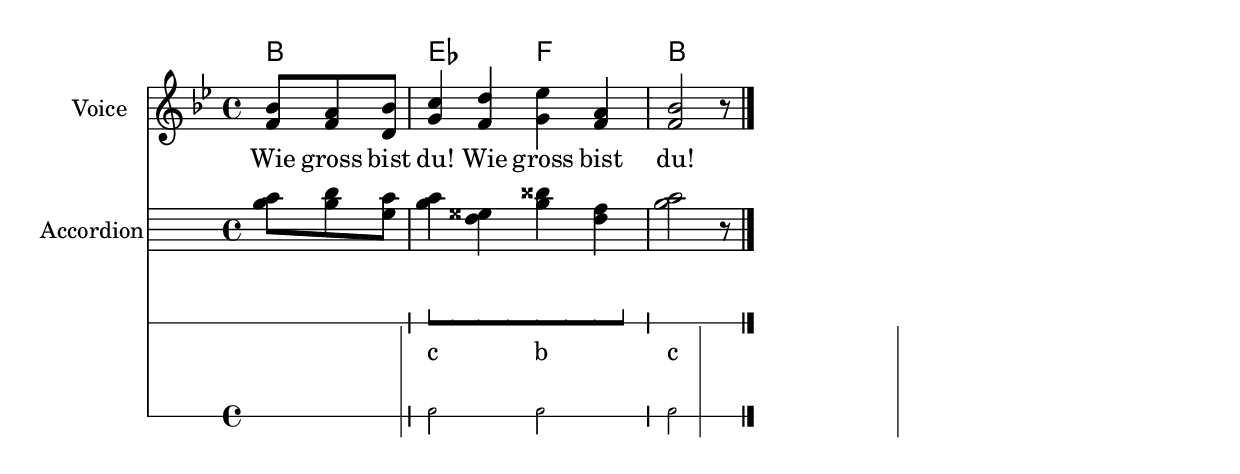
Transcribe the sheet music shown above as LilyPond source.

%% Do not edit this file; it is automatically
%% generated from LSR http://lsr.dsi.unimi.it
%% This file is in the public domain.
\version "2.13.20"

\header {
  lsrtags = "template"

  texidoc = "
A template to write a score for a diatonic accordion.

- There is a horizontal staff indicating if the accordion must be
pushed (thick line) or pulled (thin line)

- There is a small rhythmic staff with lyrics that describes the bass
buttons to press. The bar lines are made from gridlines

- The tabulator staff for diatonic accordions shows the geographic
position of the buttons and not (as for every other instrument) the
pitch of the notes; the keys on the melody-side of the accordion are
placed in three columns and about 12 rows


In the tabulator staff notation the outermost column is described with
notes between lines, the innermost column is described with notes
between lines and a cross as accidental, and the middle column is
described with notes on a line, whereby the row in the middle is
represented on the middle line in the staff.


Some words to transpose piano notes to the diatonic accordion:


1. Every diatonic accordion is built for some keys only (for example,
for the keys of C major and F major), so it is important to transpose a
piano melody to match one of these keys. Transpose the source code, not
only the output because this code is required later on to translate it
once more to the tabulator staff. This can be done with the command
@code{displayLilyMusic}.


2. You have to alternate the push- and pull-direction of the accordion
regularly. If the player has a too long part to pull the accordion gets
broken. On the other hand, some harmonies are only available in one
direction. Considering this, decide which parts of the melody are the
push-parts and which the pull-parts.


3. For each pull- or push-part translate the piano notes to the
according tabulature representation.


This snippet comes with a useful optional macro for the jEdit text
editor.

"
  doctitle = "Score for diatonic accordion"
} % begin verbatim

verse = \lyricmode { Wie gross bist du! Wie gross bist du! }

harmonies = \new ChordNames \chordmode {
  \germanChords
  \set chordChanges = ##t
  bes8 bes8 bes8
  es2 f
  bes1
}

NoStem = \override Stem #'transparent = ##t
NoNoteHead = \override NoteHead #'transparent = ##t
ZeroBeam = \override Beam  #'positions = #'(0 . 0)

staffTabLine = \new Staff \with {
  \remove "Time_signature_engraver"
  \remove "Clef_engraver"
} {
  \override Staff.StaffSymbol #'line-positions = #'(0)
  % Shows one horizontal line. The vertical line (simulating a bar-line) is simulated with a gridline
  \set Staff.midiInstrument = #"choir aahs"
  \key c \major
  \relative c''
  {
    % disable the following line to see the the noteheads while writing the song
    \NoNoteHead
    \override NoteHead #'no-ledgers = ##t

    % The beam between 8th-notes is used to draw the push-line
    %How to fast write the push-lines:
    %  1. write repeatedly 'c c c c c c c c |' for the whole length of the song
    %  2. uncomment the line \NoNoteHead
    %  3. compile
    %  4. Mark the positions on which push/pull changes.
    %     In the score-picture click on the position the push- or pull-part starts
    %           (on the noteHead, the cursor will change to a hand-icon).
    %     The cursor in the source code will jump just at this position.
    %   a) If a push-part starts there, replace the 'c' by an 'e['
    %   b) If a pull-part starts there, replace the 'c' by an 's'
    %  5. Switch into 'overwrite-mode' by pressing the 'ins' key.
    %  6. For the pull-parts overwrite the 'c' with 's'
    %  7. For every push-part replace the last 'c' with 'e]'
    %        8. Switch into 'insert-mode' again
    %  9. At last it should look lik e.g. (s s e[ c | c c c c c c c c | c c c c c c e] s s)
    % 10. re-enable the line \NoNoteHead
    \autoBeamOff
    \ZeroBeam
    s8 s s e[ c c c c c c e] | s s s s s
  }
}

%{
%}

% Accordion melody in tabulator score
% 1. Place a copy of the piano melody below
% 2. Separate piano melody into pull- and push-parts according to the staffTabLine you've already made
% 3. For each line: Double the line. Remark the 1st one (Keeps unchanged as reference) and then change the second line using the transformation paper
%    or the macros 'conv2diaton push.bsh' and 'conv2diaton pull.bsh'
% Tips:
% - In jEdit Search & Replace mark the Option 'Keep Dialog'

AccordionTabTwoCBesDur = {
  % pull 1
  %<f' bes'>8 <f' a'>8 <d' bes'>8 |
  <g'' a''>8 <g'' b''>8 <e'' a''>8 |
  % push 2
  %<g' c''>4 <f' d''> <g' ees''> <f' a'> |
  <g'' a''>4 <d'' eisis''> <g'' bisis''> <d'' f''> |
  % pull 3
  % <f' bes'>2 r8 }
  <g'' a''>2 r8 }

AccordionTab= { \dynamicUp
  % 1. Place a copy of the piano melody above
  % 2. Separate piano melody into pull- and push-parts according to the staffTabLine you've already made
  % 3. For each line: Double the line. Remark the 1st one (Keeps unchanged as reference) and then
  %    change the second line using the transformation paper
  % Tips:
  % - In jEdit Search & Replace mark the Option 'Keep Dialog'
  % -
  \AccordionTabTwoCBesDur
}



\layout {
  \context {
    \Score
    % The vertical line (simulating a bar-line) in
    % the staffBassRhytm is a gridline
    \consists "Grid_line_span_engraver"
  }
  \context {
    \Staff
    \consists "Grid_point_engraver"
    gridInterval = #(ly:make-moment 4 4) % 4/4 - tact. How many beats per bar
    % The following line has to be adjusted O-F-T-E-N.
    \override GridPoint #'Y-extent = #'(-2 . -21)
  }
  \context {
    \ChoirStaff
    \remove "System_start_delimiter_engraver"
  }
}

staffVoice = \new Staff = astaffvoice  {
  \time 4/4
  \set Staff.instrumentName = "Voice"
  \set Staff.midiInstrument = "voice oohs"
  \key bes \major
  \partial 8*3
  \clef treble
  {
    \context Voice = "melodyVoi"
    { <f' bes'>8 <f' a'>8 <d' bes'>8 | <g' c''>4 <f' d''> <g' es''> <f' a'> | <f' bes'>2 r8 }
    \bar "|."
  }
}

staffAccordionMel =
\new Staff  \with { \remove "Clef_engraver" } {
  #(set-accidental-style 'forget) %Set the accidentals (Vorzeichen) for each note,
  %do not remember them for the rest of the measure.
  \time 4/4
  \set Staff.instrumentName="Accordion"
  \set Staff.midiInstrument="voice oohs"
  \key c \major
  \clef treble
  { \AccordionTab \bar "|." }
}

AltOn =
#(define-music-function (parser location mag) (number?)
  #{ \override Stem #'length = #$(* 7.0 mag)
      \override NoteHead #'font-size =
#$(inexact->exact (* (/ 6.0 (log 2.0)) (log mag))) #})

AltOff = {
  \revert Stem #'length
  \revert NoteHead #'font-size
}

BassRhytm = {s4 s8 | c2 c2 | c2 s8 }
LyricBassRhythmI=  \lyricmode { c b | c }

staffBassRhytm =
\new Staff = staffbass \with { \remove "Clef_engraver" } {
  % This is not a RhythmicStaff  because it must be possible to append lyrics.

  \override Score.GridLine #'extra-offset = #'( 13.0 . 0.0 ) % x.y
  \override Staff.StaffSymbol #'line-positions = #'( 0 )
  % Shows one horizontal line. The vertical line (simulating a bar-line) is simulated by a grid
  % Search for 'grid' in this page to find all related functions
  \time 4/4
  {
    \context Voice = "VoiceBassRhytm"
    \stemDown \AltOn #0.6
    \relative c''
    {
      \BassRhytm
    }
    \AltOff
    \bar "|."
  }
}

\score {
  \new ChoirStaff <<
    \harmonies
    \staffVoice
    \context Lyrics = "lmelodyVoi"
      \with { alignBelowContext = astaffvoice }
      \lyricsto melodyVoi \verse
    \staffAccordionMel
    \staffTabLine
    \staffBassRhytm
    \context Lyrics = "lBassRhytmAboveI"
      \with { alignAboveContext = staffbass }
      \lyricsto VoiceBassRhytm \LyricBassRhythmI
  >>
}
%}

